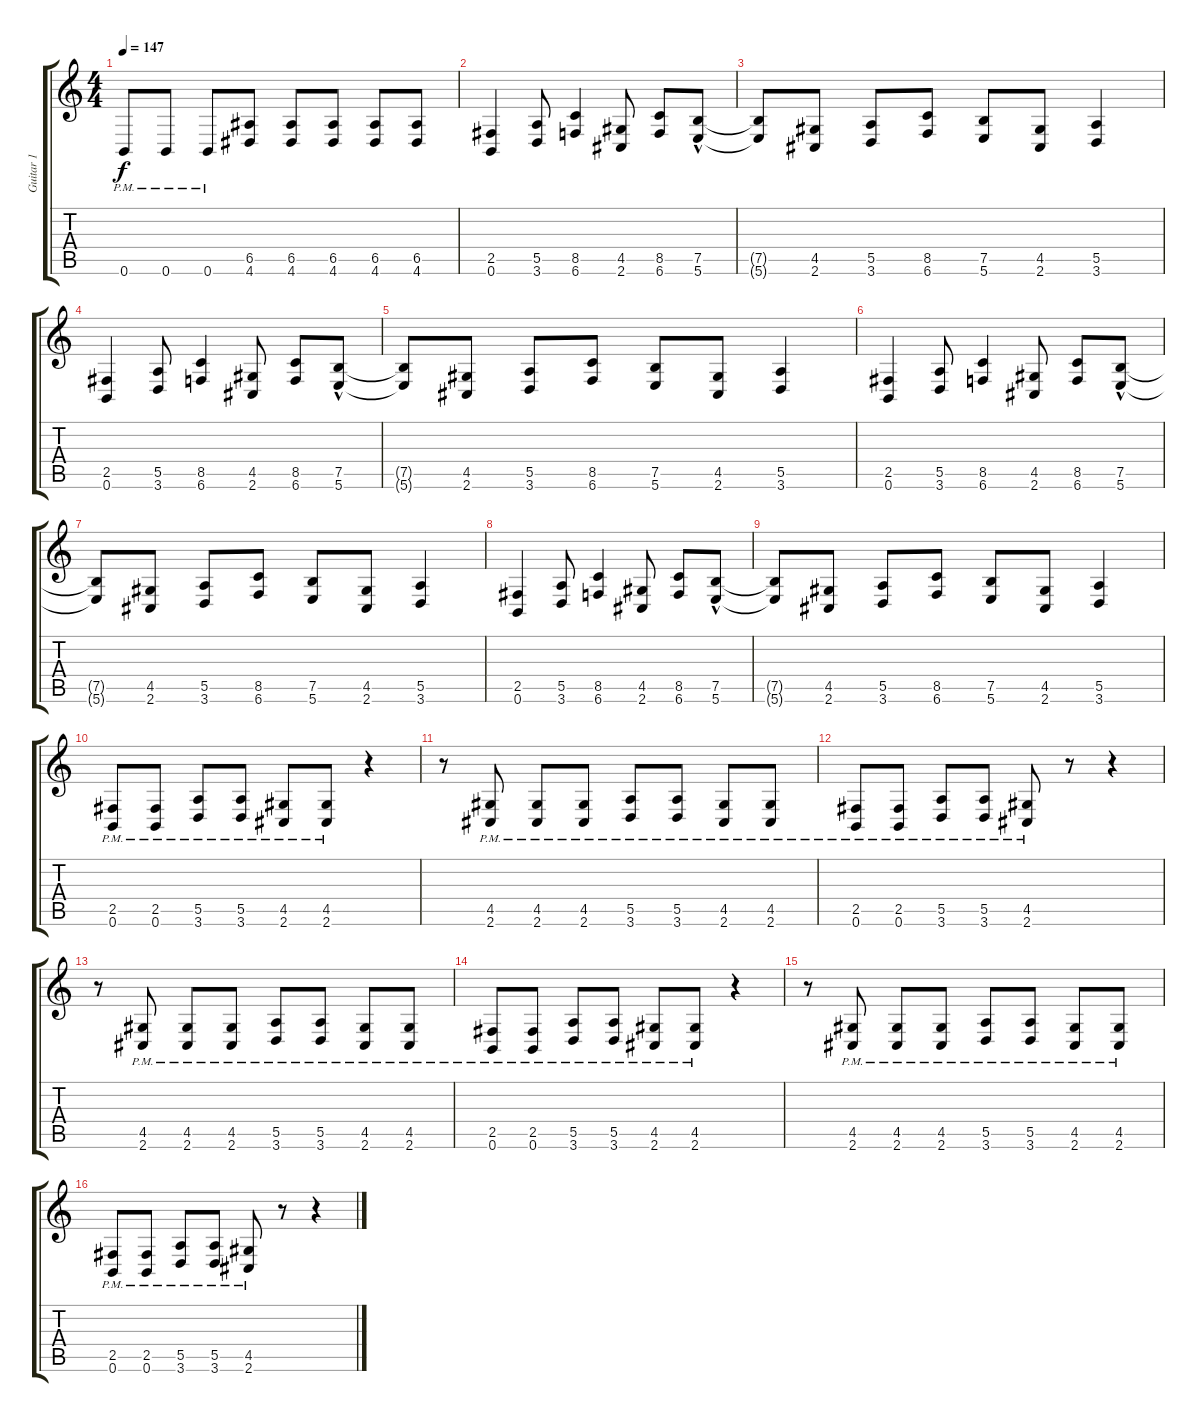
\track ("Guitar 1" "Guitar 1") {instrument distortionguitar}
\staff {score tabs}
\tuning (B3 Gb3 D3 A2 E2 B1) {hide}
\ts (4 4)
\tempo 147
\clef g2
\ks c
0.6{pm}.8{dy f} 0.6{pm}.8 0.6{pm}.8 (6.5 4.6).8 (6.5 4.6).8 (6.5 4.6).8 (6.5 4.6).8 (6.5 4.6).8 |
(2.5 0.6).4 (5.5 3.6).8 (8.5 6.6).4 (4.5 2.6).8 (8.5 6.6).8 (7.5{hac} 5.6).8 |
(7.5{t} 5.6{t}).8 (4.5 2.6).8 (5.5 3.6).8 (8.5 6.6).8 (7.5 5.6).8 (4.5 2.6).8 (5.5 3.6).4 |
(2.5 0.6).4 (5.5 3.6).8 (8.5 6.6).4 (4.5 2.6).8 (8.5 6.6).8 (7.5{hac} 5.6).8 |
(7.5{t} 5.6{t}).8 (4.5 2.6).8 (5.5 3.6).8 (8.5 6.6).8 (7.5 5.6).8 (4.5 2.6).8 (5.5 3.6).4 |
(2.5 0.6).4 (5.5 3.6).8 (8.5 6.6).4 (4.5 2.6).8 (8.5 6.6).8 (7.5{hac} 5.6).8 |
(7.5{t} 5.6{t}).8 (4.5 2.6).8 (5.5 3.6).8 (8.5 6.6).8 (7.5 5.6).8 (4.5 2.6).8 (5.5 3.6).4 |
(2.5 0.6).4 (5.5 3.6).8 (8.5 6.6).4 (4.5 2.6).8 (8.5 6.6).8 (7.5{hac} 5.6).8 |
(7.5{t} 5.6{t}).8 (4.5 2.6).8 (5.5 3.6).8 (8.5 6.6).8 (7.5 5.6).8 (4.5 2.6).8 (5.5 3.6).4 |
(2.5{pm} 0.6).8 (2.5{pm} 0.6).8 (5.5{pm} 3.6).8 (5.5{pm} 3.6).8 (4.5{pm} 2.6).8 (4.5{pm} 2.6).8 r.4 |
r.8 (4.5{pm} 2.6).8 (4.5{pm} 2.6).8 (4.5{pm} 2.6).8 (5.5{pm} 3.6).8 (5.5{pm} 3.6).8 (4.5{pm} 2.6).8 (4.5{pm} 2.6).8 |
(2.5{pm} 0.6).8 (2.5{pm} 0.6).8 (5.5{pm} 3.6).8 (5.5{pm} 3.6).8 (4.5{pm} 2.6).8 r.8 r.4 |
r.8 (4.5{pm} 2.6).8 (4.5{pm} 2.6).8 (4.5{pm} 2.6).8 (5.5{pm} 3.6).8 (5.5{pm} 3.6).8 (4.5{pm} 2.6).8 (4.5{pm} 2.6).8 |
(2.5{pm} 0.6).8 (2.5{pm} 0.6).8 (5.5{pm} 3.6).8 (5.5{pm} 3.6).8 (4.5{pm} 2.6).8 (4.5 2.6{pm}).8 r.4 |
r.8 (4.5{pm} 2.6).8 (4.5{pm} 2.6).8 (4.5{pm} 2.6).8 (5.5{pm} 3.6).8 (5.5{pm} 3.6).8 (4.5{pm} 2.6).8 (4.5{pm} 2.6).8 |
(2.5{pm} 0.6).8 (2.5{pm} 0.6).8 (5.5{pm} 3.6).8 (5.5{pm} 3.6).8 (4.5{pm} 2.6).8 r.8 r.4
